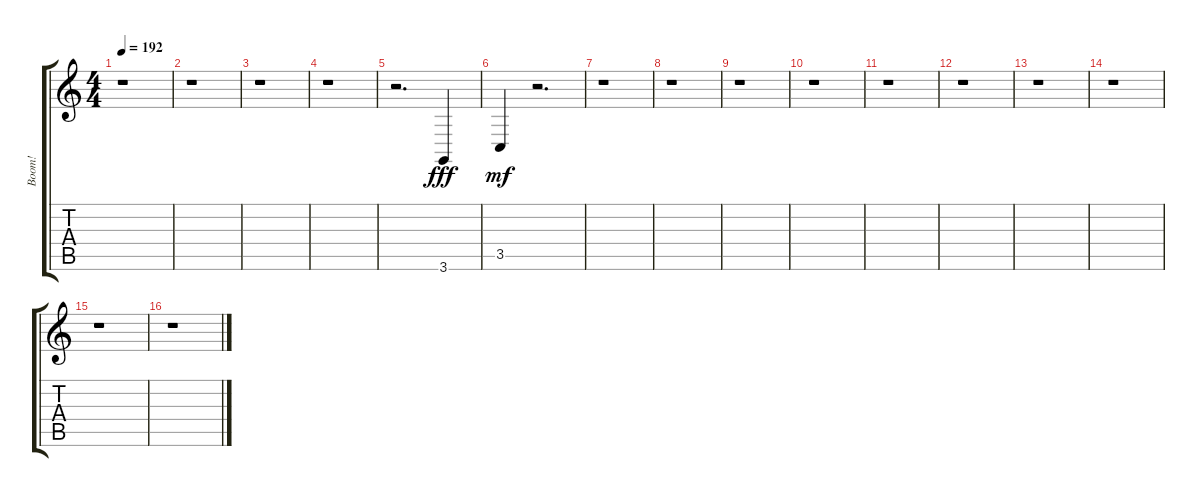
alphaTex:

\track ("Boom!" "Boom!") {instrument timpani}
\staff {score tabs}
\tuning (E4 B3 G3 D3 A2 E2) {hide}
\ts (4 4)
\tempo 192
\clef g2
\ks c
r.1{dy mf} |
r.1 |
r.1 |
r.1 |
r.2{d} 3.6.4{dy fff} |
3.5.4{dy mf} r.2{d} |
r.1 |
r.1 |
r.1 |
r.1 |
r.1 |
r.1 |
r.1 |
r.1 |
r.1 |
r.1
